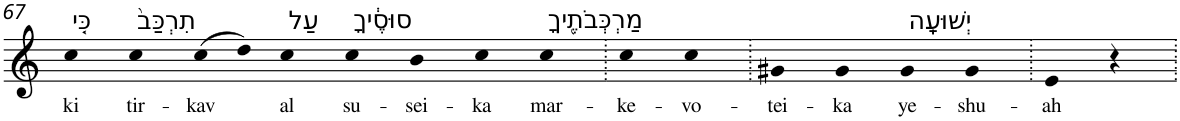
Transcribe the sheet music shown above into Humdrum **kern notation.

**kern	**text
*part1	*part1
*staff1	*staff1
*I"Piano	*
*I'Pno	*
!!LO:PB:g=z
*clefG2	*
*k[]	*
=67	=67
!LO:TX:a:t=כִּ֤י	!
!	!LO:LY:b
4cc	ki
!LO:TX:a:t=תִרְכַּב֙	!
!	!LO:LY:b
4cc	tir-
!	!LO:LY:b
(>8cc	-kav
8dd)	.
!LO:TX:a:t=עַל	!
!	!LO:LY:b
4cc	al
!LO:TX:a:t=סוּסֶ֔יךָ	!
!	!LO:LY:b
4cc	su-
!	!LO:LY:b
4b	-sei-
!	!LO:LY:b
4cc	-ka
!LO:TX:a:t=מַרְכְּבֹתֶ֖יךָ	!
!	!LO:LY:b
4cc	mar-
=68.	=68.
!	!LO:LY:b
4cc	-ke-
!	!LO:LY:b
4cc	-vo-
=69.	=69.
!	!LO:LY:b
4g#X	-tei-
!	!LO:LY:b
4g#	-ka
!LO:TX:a:t=יְשׁוּעָֽה	!
!	!LO:LY:b
4g#	ye-
!	!LO:LY:b
4g#	-shu-
=70.	=70.
!	!LO:LY:b
4e	-ah
4r	.
=.	=.
*-	*-
